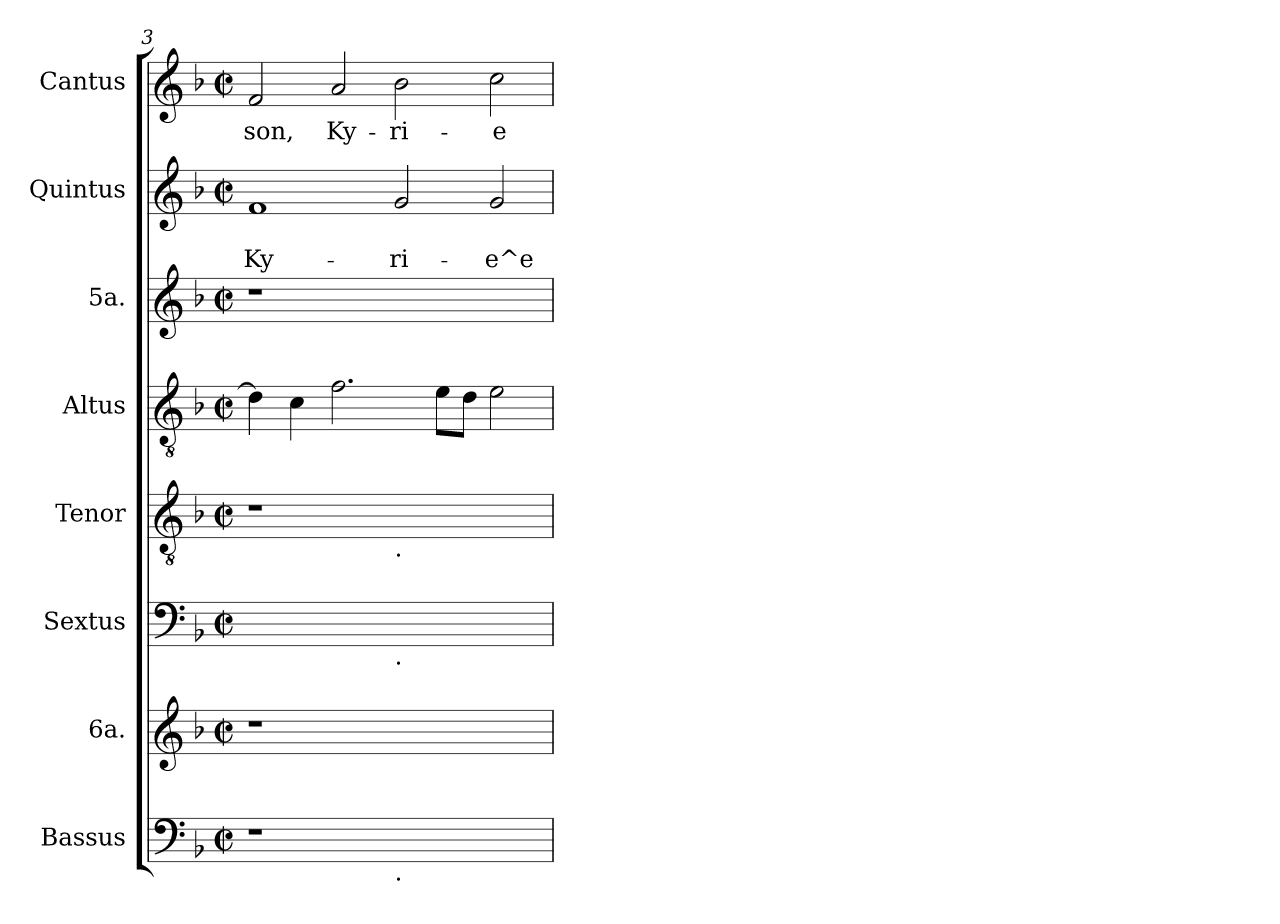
**kern	**kern	**kern	**kern	**kern	**kern	**kern	**text	**text	**kern	**text
*part8	*part7	*part6	*part5	*part4	*part3	*part2	*part2	*part2	*part1	*part1
*staff8	*staff7	*staff6	*staff5	*staff4	*staff3	*staff2	*staff2	*staff2	*staff1	*staff1
*I"Bassus	*I"6a.	*I"Sextus	*I"Tenor	*I"Altus	*I"5a.	*I"Quintus	*	*	*I"Cantus	*
*I'B.	*I'6a.	*	*I'T.	*I'A.	*I'5a.	*	*	*	*I'C.	*
*clefF4	*clefG2	*clefF4	*clefGv2	*clefGv2	*clefG2	*clefG2	*	*	*clefG2	*
*k[b-]	*k[b-]	*k[b-]	*k[b-]	*k[b-]	*k[b-]	*k[b-]	*	*	*k[b-]	*
*F:	*F:	*F:	*F:	*F:	*F:	*F:	*	*	*F:	*
*M2/2	*M2/2	*M2/2	*M2/2	*M2/2	*M2/2	*M2/2	*	*	*M2/2	*
*met(c|)	*met(c|)	*met(c|)	*met(c|)	*met(c|)	*met(c|)	*met(c|)	*	*	*met(c|)	*
=3	=3	=3	=3	=3	=3	=3	=3	=3	=3	=3
!	!	!	!	!	!	!	!	!LO:LY:b	!	!LO:LY:b
1r	1r	1ryy	1r	4d\]	1r	1f	.	Ky-	2f/	-son,
.	.	.	.	4c\	.	.	.	.	.	.
!	!	!	!	!	!	!	!	!	!	!LO:LY:b
.	.	.	.	2.f\	.	.	.	.	2a/	Ky-
!	!	!	!LO:TX:b:t=.	!	!	!	!	!	!	!
!	!	!LO:TX:b:t=.	!	!	!	!	!	!	!	!
!LO:TX:b:t=.	!	!	!	!	!	!	!	!	!	!
!	!	!	!	!	!	!	!	!LO:LY:b	!	!LO:LY:b
1ryy	1ryy	1ryy	1ryy	.	1ryy	2g/	.	-ri-	2b-\	-ri-
.	.	.	.	8e\L	.	.	.	.	.	.
.	.	.	.	8d\J	.	.	.	.	.	.
!	!	!	!	!	!	!	!	!LO:LY:b	!	!LO:LY:b
.	.	.	.	2e\	.	2g/	.	-e^e-	2cc\	-e
=	=	=	=	=	=	=	=	=	=	=
*-	*-	*-	*-	*-	*-	*-	*-	*-	*-	*-
